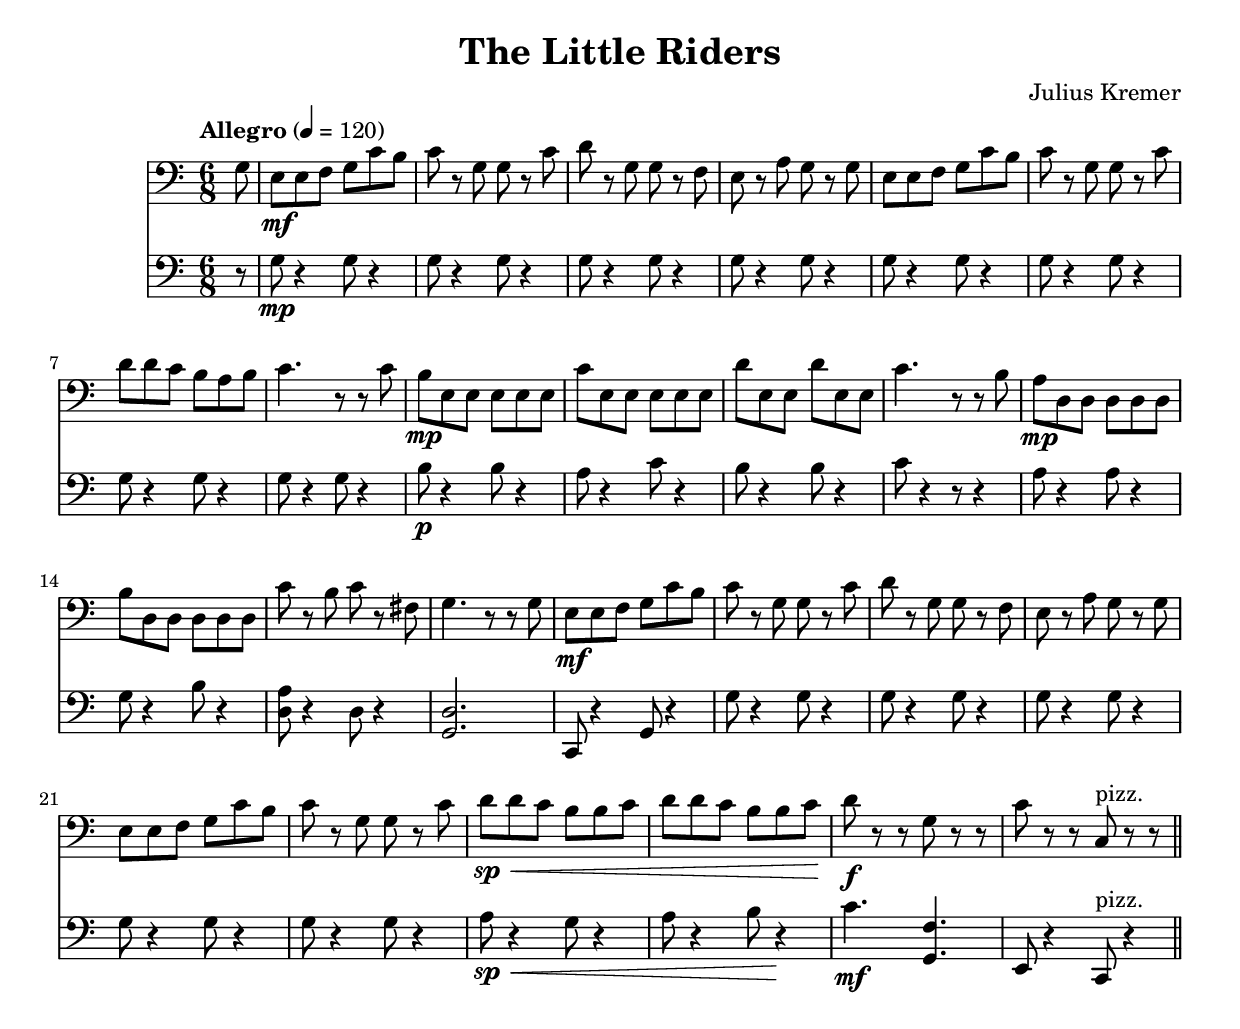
#(set-default-paper-size "a4")
\version "2.10.16"
\header {
  title = "The Little Riders"
  composer = "Julius Kremer"
}

celloOne = \new Voice { \relative c' {
%\set Staff.instrumentName = "Cello 1  "
%%  \set Staff.shortInstrumentName = "C1 "
  \clef bass
  \key c \major
  \time 6/8
  \set Staff.midiInstrument = "cello"

\set Score.markFormatter = #format-mark-box-numbers

\tempo "Allegro" 4 = 120
\partial 8 g8|e8\mf e8 f8 g8 c8 b8|c8 r8 g8 g8 r8 c8| d8 r8 g,8 g8 r8 f8| e8 r8 a8 g8 r8 g8|e8 e8 f8 g8 c8 b8|%% \break
c8 r8 g8 g8 r8 c8| d8 d8 c8 b8 a8 b8|c4. r8 r8 c8|b8\mp e,8 e8 e8 e8 e8|c'8 e,8 e8 e8 e8 e8|%% \break
d'8 e,8 e8 d'8 e,8 e8| c'4. r8 r8 b8| a8\mp d,8 d8 d8 d8 d8|b'8 d,8 d8 d8 d8 d8|c'8 r8 b8 c8 r8 fis,8|g4. r8 r8 g8|%% \break
e8\mf e8 f8 g8 c8 b8|c8 r8 g8 g8 r8 c8| d8 r8 g,8 g8 r8 f8| e8 r8 a8 g8 r8 g8|e8 e8 f8 g8 c8 b8|%% \break
c8 r8 g8 g8 r8 c8|d8\sp\< d8 c8 b8 b8 c8|d8 d8 c8 b8 b8 c8\!|d8\f r8 r8 g,8 r8 r8|c8 r8 r8 c,8^"pizz." r8 r8|
\bar "||"
}}

celloTwo = \new Voice { \relative c' {
%\set Staff.instrumentName = "Cello 2  "
%%  \set Staff.shortInstrumentName = "C2 "
  \clef bass
  \key c \major
  \time 6/8
  \set Staff.midiInstrument = "cello"

\set Score.markFormatter = #format-mark-box-numbers
\tempo "Allegro" 4 = 120
\partial 8 r8|g8\mp r4 g8 r4|g8 r4 g8 r4| g8 r4 g8 r4|g8 r4 g8 r4|g8 r4 g8 r4|%% \break
g8 r4 g8 r4| g8 r4 g8 r4|g8 r4 g8 r4 | b8\p r4 b8 r4 | a8 r4 c8 r4|%% \break
b8 r4 b8 r4| c8 r4 r8 r4|a8 r4 a8 r4| g8 r4 b8 r4| <a d,>8 r4 d,8 r4|<d g,>2.|%% \break
c,8 r4 g'8 r4|g'8 r4 g8 r4|g8 r4 g8 r4|g8 r4 g8 r4|g8 r4 g8 r4|%% \break
g8 r4 g8 r4|a8\sp\< r4 g8  r4|a8 r4 b8 r4\!|c4.\mf <f, g,>4.|e,8 r4 c8^"pizz." r4|
\bar "||"
}}



\score{
   << 
      \new Staff \celloOne 
      \new Staff \celloTwo 
   >>
  \layout { }
  \midi { }
}
